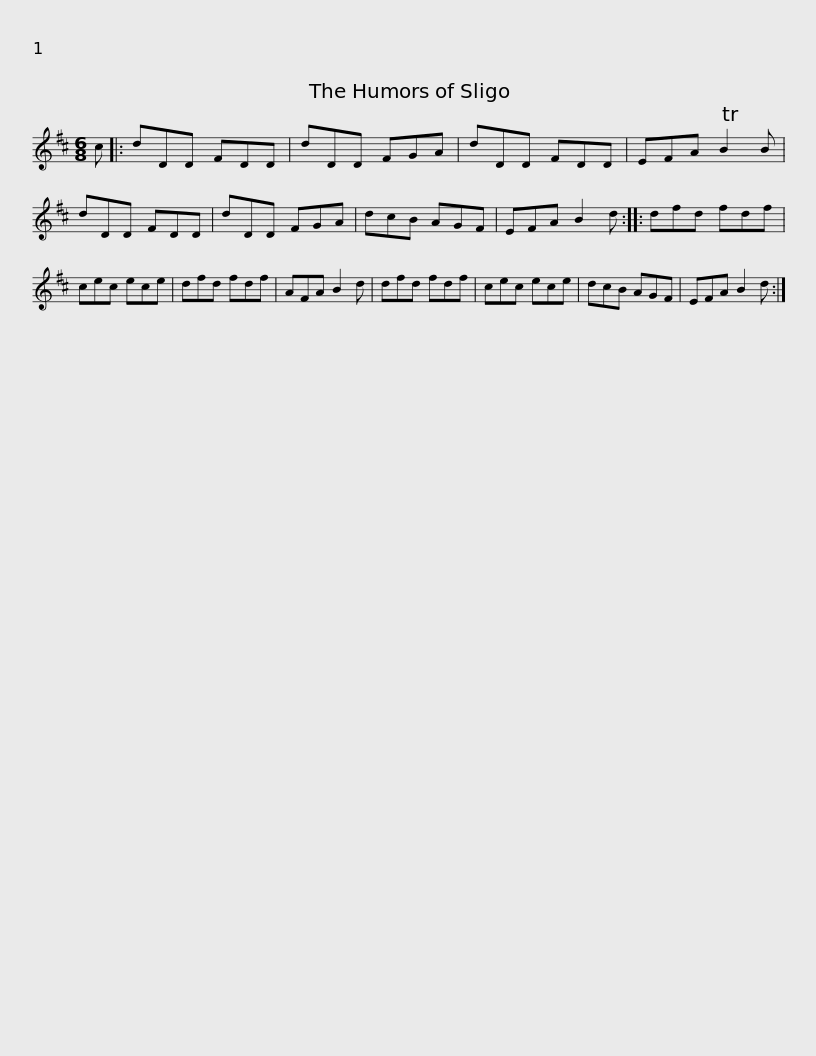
X:1
L:1/8
M:6/8
I:linebreak $
K:D
V:1 treble
V:1
 c |: dDD FDD | dDD FGA | dDD FDD | EFA TB2 B | %5
 dDD FDD | dDD FGA | dcB AGF |$ EFA B2 d :: dfd fdf | %10
 cec ece | dfd fdf | AFA B2 d | dfd fdf | cec ece |$ %15
 dcB AGF | EFA B2 d :| %17
